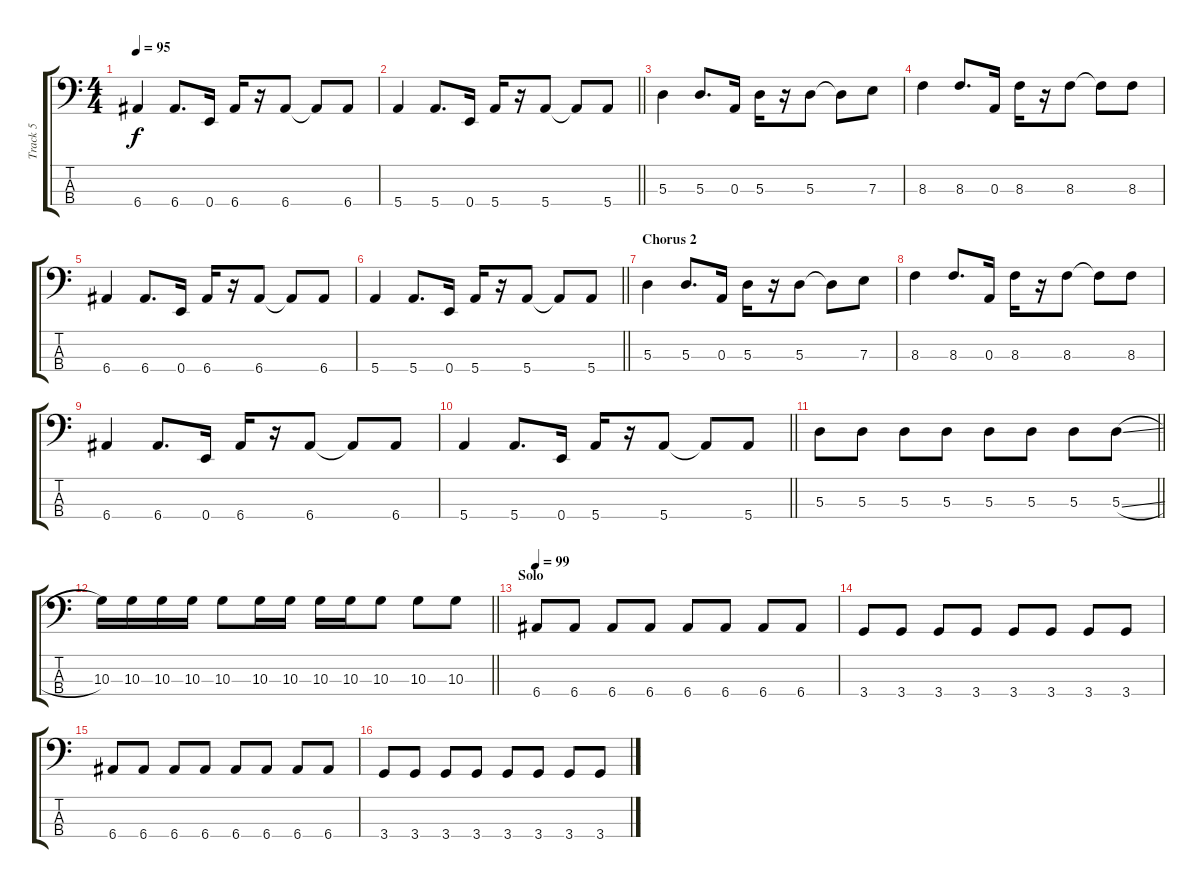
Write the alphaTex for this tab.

\track ("Track 5" "Track 5") {instrument electricbassfinger}
\staff {score tabs}
\tuning (G2 D2 A1 E1) {hide}
\ts (4 4)
\tempo 95
\clef f4
\ks c
6.4.4{dy f} 6.4.8{d} 0.4.16 6.4.16 r.16 6.4.8 6.4{t}.8 6.4.8 |
\barLineRight lightlight
5.4.4 5.4.8{d} 0.4.16 5.4.16 r.16 5.4.8 5.4{t}.8 5.4.8 |
5.3.4 5.3.8{d} 0.3.16 5.3.16 r.16 5.3.8 5.3{t}.8 7.3.8 |
8.3.4 8.3.8{d} 0.3.16 8.3.16 r.16 8.3.8 8.3{t}.8 8.3.8 |
6.4.4 6.4.8{d} 0.4.16 6.4.16 r.16 6.4.8 6.4{t}.8 6.4.8 |
\barLineRight lightlight
5.4.4 5.4.8{d} 0.4.16 5.4.16 r.16 5.4.8 5.4{t}.8 5.4.8 |
\section ("" "Chorus 2")
5.3.4 5.3.8{d} 0.3.16 5.3.16 r.16 5.3.8 5.3{t}.8 7.3.8 |
8.3.4 8.3.8{d} 0.3.16 8.3.16 r.16 8.3.8 8.3{t}.8 8.3.8 |
6.4.4 6.4.8{d} 0.4.16 6.4.16 r.16 6.4.8 6.4{t}.8 6.4.8 |
\barLineRight lightlight
5.4.4 5.4.8{d} 0.4.16 5.4.16 r.16 5.4.8 5.4{t}.8 5.4.8 |
\barLineRight lightlight
5.3.8 5.3.8 5.3.8 5.3.8 5.3.8 5.3.8 5.3.8 5.3{sl}.8 |
\barLineRight lightlight
10.3.16 10.3.16 10.3.16 10.3.16 10.3.8 10.3.16 10.3.16 10.3.16 10.3.16 10.3.8 10.3.8 10.3.8 |
\section ("" "Solo")
\tempo 99
6.4.8 6.4.8 6.4.8 6.4.8 6.4.8 6.4.8 6.4.8 6.4.8 |
3.4.8 3.4.8 3.4.8 3.4.8 3.4.8 3.4.8 3.4.8 3.4.8 |
6.4.8 6.4.8 6.4.8 6.4.8 6.4.8 6.4.8 6.4.8 6.4.8 |
3.4.8 3.4.8 3.4.8 3.4.8 3.4.8 3.4.8 3.4.8 3.4.8
